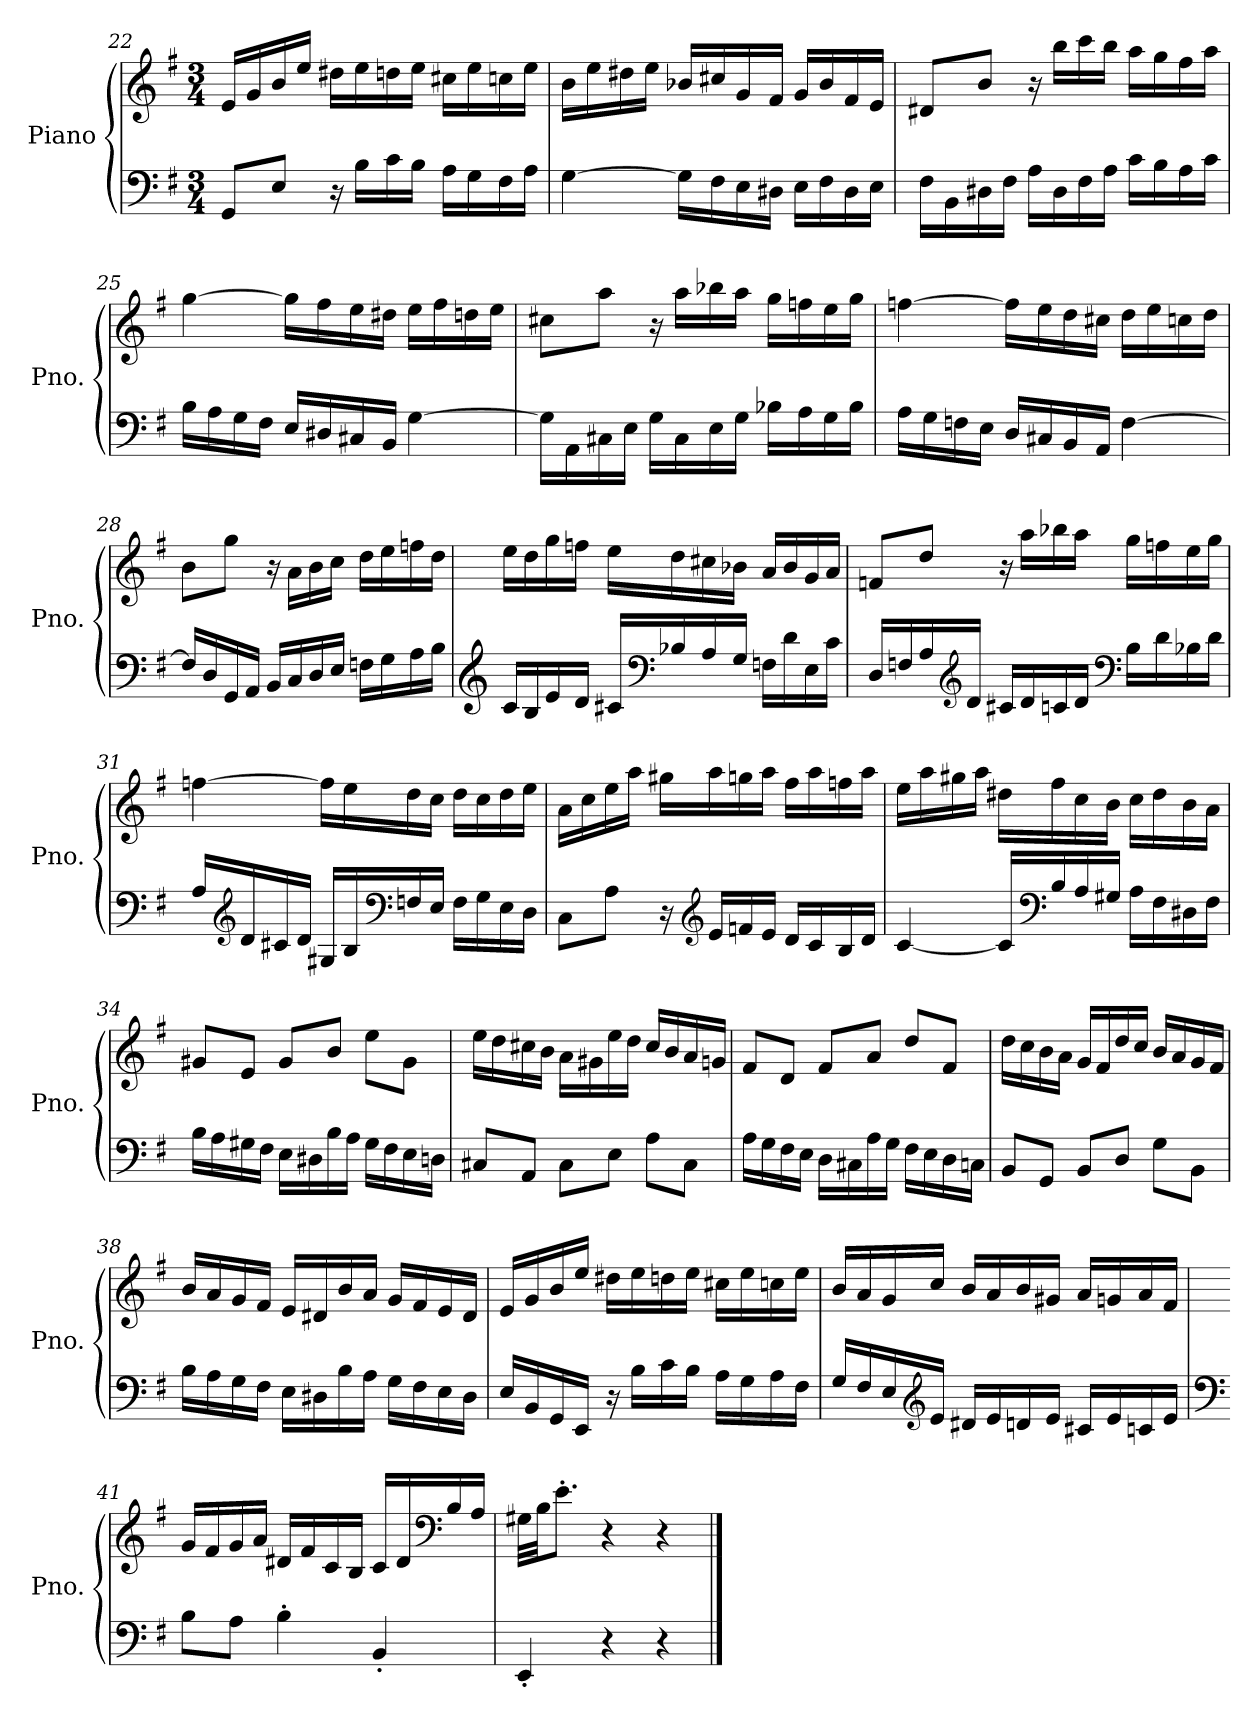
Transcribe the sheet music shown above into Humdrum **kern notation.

**kern	**kern
*part2	*part1
*staff2	*staff1
*I"Piano	*I"Piano
*I'Pno.	*I'Pno.
*clefF4	*clefG2
*k[f#]	*k[f#]
*M3/4	*M3/4
=22	=22
8GGi/L	16ej/LL
.	16gj/
8Ei/J	16bj/
.	16eej/JJ
16r	16dd#Xj\LL
16Bi\LL	16eej\
16ci\	16ddnj\
16Bi\JJ	16eej\JJ
16Ai\LL	16cc#Xj\LL
16Gi\	16eej\
16F#i\	16ccnj\
16Ai\JJ	16eej\JJ
!!LO:LB:g=z
=23	=23
[4Gi\	16bj\LL
.	16eej\
.	16dd#Xj\
.	16eej\JJ
16Gi\LL]	16b-Xj/LL
16F#i\	16cc#Xj/
16Ei\	16gj/
16D#Xi\JJ	16f#j/JJ
16Ei\LL	16gj/LL
16F#i\	16b-j/
16D#i\	16f#j/
16Ei\JJ	16ej/JJ
=24	=24
16F#i\LL	8d#Xj/L
16BBi\	.
16D#Xi\	8bj/J
16F#i\JJ	.
16Ai\LL	16r
16D#i\	16bbj\LL
16F#i\	16cccj\
16Ai\JJ	16bbj\JJ
16ci\LL	16aaj\LL
16Bi\	16ggj\
16Ai\	16ff#j\
16ci\JJ	16aaj\JJ
=25	=25
16Bi\LL	[4ggj\
16Ai\	.
16Gi\	.
16F#i\JJ	.
16Ei/LL	16ggj\LL]
16D#Xi/	16ff#j\
16C#Xi/	16eej\
16BBi/JJ	16dd#Xj\JJ
[4Gi\	16eej\LL
.	16ff#j\
.	16ddnj\
.	16eej\JJ
!!LO:LB:g=z
=26	=26
16Gi\LL]	8cc#Xj\L
16AAi\	.
16C#Xi\	8aaj\J
16Ei\JJ	.
16Gi\LL	16r
16C#i\	16aaj\LL
16Ei\	16bb-Xj\
16Gi\JJ	16aaj\JJ
16B-Xi\LL	16ggj\LL
16Ai\	16ffnj\
16Gi\	16eej\
16B-i\JJ	16ggj\JJ
=27	=27
16Ai\LL	[4ffnj\
16Gi\	.
16Fni\	.
16Ei\JJ	.
16Di/LL	16ffj\LL]
16C#Xi/	16eej\
16BBi/	16ddj\
16AAi/JJ	16cc#Xj\JJ
[4Fi\	16ddj\LL
.	16eej\
.	16ccnj\
.	16ddj\JJ
=28	=28
16Fi/LL]	8bj\L
16Di/	.
16GGi/	8ggj\J
16AAi/JJ	.
16BBi/LL	16r
16Ci/	16aj\LL
16Di/	16bj\
16Ei/JJ	16ccj\JJ
16Fni\LL	16ddj\LL
16Gi\	16eej\
16Ai\	16ffnj\
16Bi\JJ	16ddj\JJ
!!LO:LB:g=z
=29	=29
*clefG2	*
16ci/LL	16eej\LL
16Bi/	16ddj\
16ei/	16ggj\
16di/JJ	16ffnj\JJ
16c#Xi/LL	16eej\LL
*clefF4	*
16B-Xi/	16ddj\
16Ai/	16cc#Xj\
16Gi/JJ	16b-Xj\JJ
16Fni\LL	16aj/LL
16di\	16b-j/
16Ei\	16gj/
16c#i\JJ	16aj/JJ
=30	=30
16Di/LL	8fnj/L
16Fni/	.
16Ai/	8ddj/J
*clefG2	*
16di/JJ	.
16c#Xi/LL	16r
16di/	16aaj\LL
16cni/	16bb-Xj\
16di/JJ	16aaj\JJ
*clefF4	*
16Bi\LL	16ggj\LL
16di\	16ffnj\
16B-Xi\	16eej\
16di\JJ	16ggj\JJ
!!LO:LB:g=z
=31	=31
16Ai/LL	[4ffnj\
*clefG2	*
16di/	.
16c#Xi/	.
16di/JJ	.
16G#Xi/LL	16ffj\LL]
16Bi/	16eej\
*clefF4	*
16Fni/	16ddj\
16Ei/JJ	16ccj\JJ
16Fi\LL	16ddj\LL
16G#i\	16ccj\
16Ei\	16ddj\
16Di\JJ	16eej\JJ
=32	=32
8Ci\L	16aj\LL
.	16ccj\
8Ai\J	16eej\
.	16aaj\JJ
16r	16gg#Xj\LL
*clefG2	*
16ei/LL	16aaj\
16fni/	16ggnj\
16ei/JJ	16aaj\JJ
16di/LL	16ff#j\LL
16ci/	16aaj\
16Bi/	16ffnj\
16di/JJ	16aaj\JJ
!!LO:PB:g=z
=33	=33
[4ci/	16eej\LL
.	16aaj\
.	16gg#Xj\
.	16aaj\JJ
16ci/LL]	16dd#Xj\LL
*clefF4	*
16Bi/	16ff#j\
16Ai/	16ccj\
16G#Xi/JJ	16bj\JJ
16Ai\LL	16ccj\LL
16F#i\	16dd#j\
16D#Xi\	16bj\
16F#i\JJ	16aj\JJ
=34	=34
16Bi\LL	8g#Xj/L
16Ai\	.
16G#Xi\	8ej/J
16F#i\JJ	.
16Ei\LL	8g#j/L
16D#Xi\	.
16Bi\	8bj/J
16Ai\JJ	.
16G#i\LL	8eej\L
16F#i\	.
16Ei\	8g#j\J
16Dni\JJ	.
=35	=35
8C#Xi/L	16eej\LL
.	16ddj\
8AAi/J	16cc#Xj\
.	16bj\JJ
8C#i\L	16aj\LL
.	16g#Xj\
8Ei\J	16eej\
.	16ddj\JJ
8Ai\L	16cc#j/LL
.	16bj/
8C#i\J	16aj/
.	16gnj/JJ
!!LO:LB:g=z
=36	=36
16Ai\LL	8f#j/L
16Gi\	.
16F#i\	8dj/J
16Ei\JJ	.
16Di\LL	8f#j/L
16C#Xi\	.
16Ai\	8aj/J
16Gi\JJ	.
16F#i\LL	8ddj/L
16Ei\	.
16Di\	8f#j/J
16Cni\JJ	.
=37	=37
8BBi/L	16ddj\LL
.	16ccj\
8GGi/J	16bj\
.	16aj\JJ
8BBi/L	16gj/LL
.	16f#j/
8Di/J	16ddj/
.	16ccj/JJ
8Gi\L	16bj/LL
.	16aj/
8BBi\J	16gj/
.	16f#j/JJ
=38	=38
16Bi\LL	16bj/LL
16Ai\	16aj/
16Gi\	16gj/
16F#i\JJ	16f#j/JJ
16Ei\LL	16ej/LL
16D#Xi\	16d#Xj/
16Bi\	16bj/
16Ai\JJ	16aj/JJ
16Gi\LL	16gj/LL
16F#i\	16f#j/
16Ei\	16ej/
16D#i\JJ	16d#j/JJ
!!LO:LB:g=z
=39	=39
16Ei/LL	16ej/LL
16BBi/	16gj/
16GGi/	16bj/
16EEi/JJ	16eej/JJ
16r	16dd#Xj\LL
16Bi\LL	16eej\
16ci\	16ddnj\
16Bi\JJ	16eej\JJ
16Ai\LL	16cc#Xj\LL
16Gi\	16eej\
16Ai\	16ccnj\
16F#i\JJ	16eej\JJ
=40	=40
16Gi/LL	16bj/LL
16F#i/	16aj/
16Ei/	16gj/
*clefG2	*
16ei/JJ	16ccj/JJ
16d#Xi/LL	16bj/LL
16ei/	16aj/
16dni/	16bj/
16ei/JJ	16g#Xj/JJ
16c#Xi/LL	16aj/LL
16ei/	16gnj/
16cni/	16aj/
16ei/JJ	16f#j/JJ
!!LO:LB:g=z
=41	=41
*clefF4	*
8Bi\L	16gj/LL
.	16f#j/
8Ai\J	16gj/
.	16aj/JJ
4B'i\	16d#Xj/LL
.	16f#j/
.	16cj/
.	16Bj/JJ
4BB'i/	16cj/LL
.	16d#j/
*	*clefF4
.	16Bj/
.	16Aj/JJ
=42	=42
4EE'i/	32G#Xj\LLL
.	32Bj\JJ
.	8.e'j\J
4r	4r
4r	4r
==	==
*-	*-
